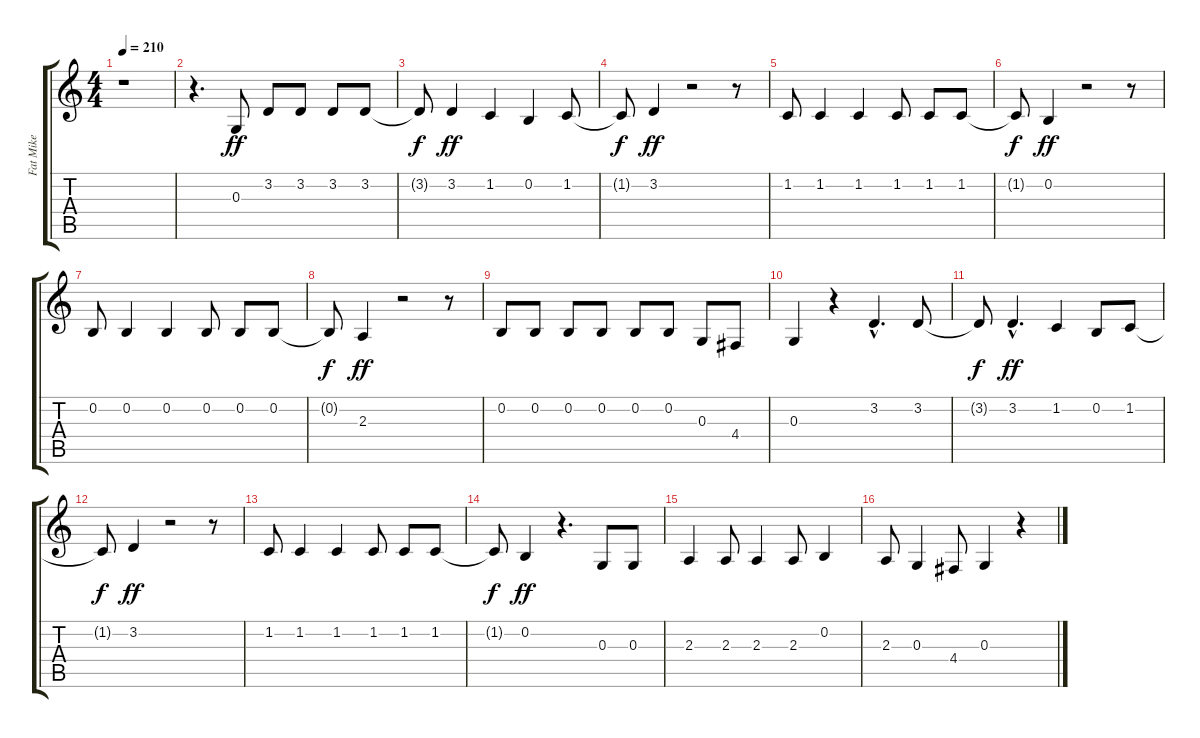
\track ("Fat Mike" "Fat Mike") {instrument harmonica}
\staff {score tabs}
\tuning (E4 B3 G3 D3 A2 E2) {hide}
\ts (4 4)
\tempo 210
\clef g2
\ks c
r.1{dy f} |
r.4{d} 0.3.8{dy ff} 3.2.8 3.2.8 3.2.8 3.2.8 |
3.2{t}.8{dy f} 3.2.4{dy ff} 1.2.4 0.2.4 1.2.8 |
1.2{t}.8{dy f} 3.2.4{dy ff} r.2 r.8 |
1.2.8 1.2.4 1.2.4 1.2.8 1.2.8 1.2.8 |
1.2{t}.8{dy f} 0.2.4{dy ff} r.2 r.8 |
0.2.8 0.2.4 0.2.4 0.2.8 0.2.8 0.2.8 |
0.2{t}.8{dy f} 2.3.4{dy ff} r.2 r.8 |
0.2.8 0.2.8 0.2.8 0.2.8 0.2.8 0.2.8 0.3.8 4.4.8 |
0.3.4 r.4 3.2{hac}.4{d} 3.2.8 |
3.2{t}.8{dy f} 3.2{hac}.4{d dy ff} 1.2.4 0.2.8 1.2.8 |
1.2{t}.8{dy f} 3.2.4{dy ff} r.2 r.8 |
1.2.8 1.2.4 1.2.4 1.2.8 1.2.8 1.2.8 |
1.2{t}.8{dy f} 0.2.4{dy ff} r.4{d} 0.3.8 0.3.8 |
2.3.4 2.3.8 2.3.4 2.3.8 0.2.4 |
2.3.8 0.3.4 4.4.8 0.3.4 r.4
